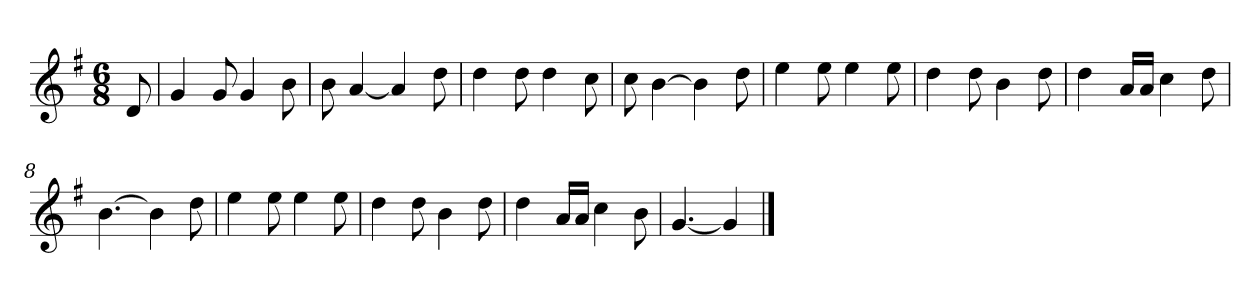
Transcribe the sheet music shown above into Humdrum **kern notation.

**kern
*part1
*staff1
*k[f#]
*M6/8
*MM120
=
8d
=1
4g
8g
4g
8b
=2
8b
[4a
4a]
8dd
=3
4dd
8dd
4dd
8cc
=4
8cc
[4b
4b]
8dd
=5
4ee
8ee
4ee
8ee
=6
4dd
8dd
4b
8dd
=7
4dd
16aLL
16aJJ
4cc
8dd
=8
[4.b
4b]
8dd
=9
4ee
8ee
4ee
8ee
=10
4dd
8dd
4b
8dd
=11
4dd
16aLL
16aJJ
4cc
8b
=12
[4.g
4g]
==
*-
